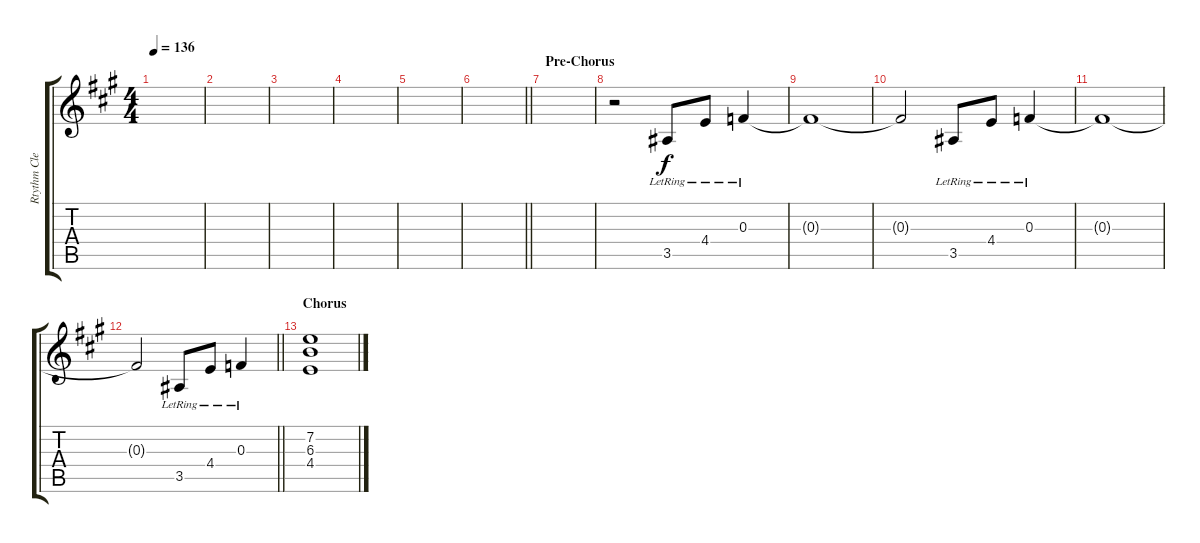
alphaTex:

\track ("Rtythm Clean" "Rtythm Cle") {instrument electricguitarclean}
\staff {score tabs}
\tuning (D4 A3 F3 C3 G2 D2) {hide}
\ts (4 4)
\tempo 136
\clef g2
\ks a
|
|
|
|
|
\barLineRight lightlight
|
\section ("" "Pre-Chorus")
|
r.2 3.5{lr}.8 4.4{lr}.8 0.3{lr}.4 |
0.3{t}.1 |
0.3{t}.2 3.5{lr}.8 4.4{lr}.8 0.3{lr}.4 |
0.3{t}.1 |
\barLineRight lightlight
0.3{t}.2 3.5{lr}.8 4.4{lr}.8 0.3{lr}.4 |
\section ("" "Chorus")
(7.2 6.3 4.4).1
